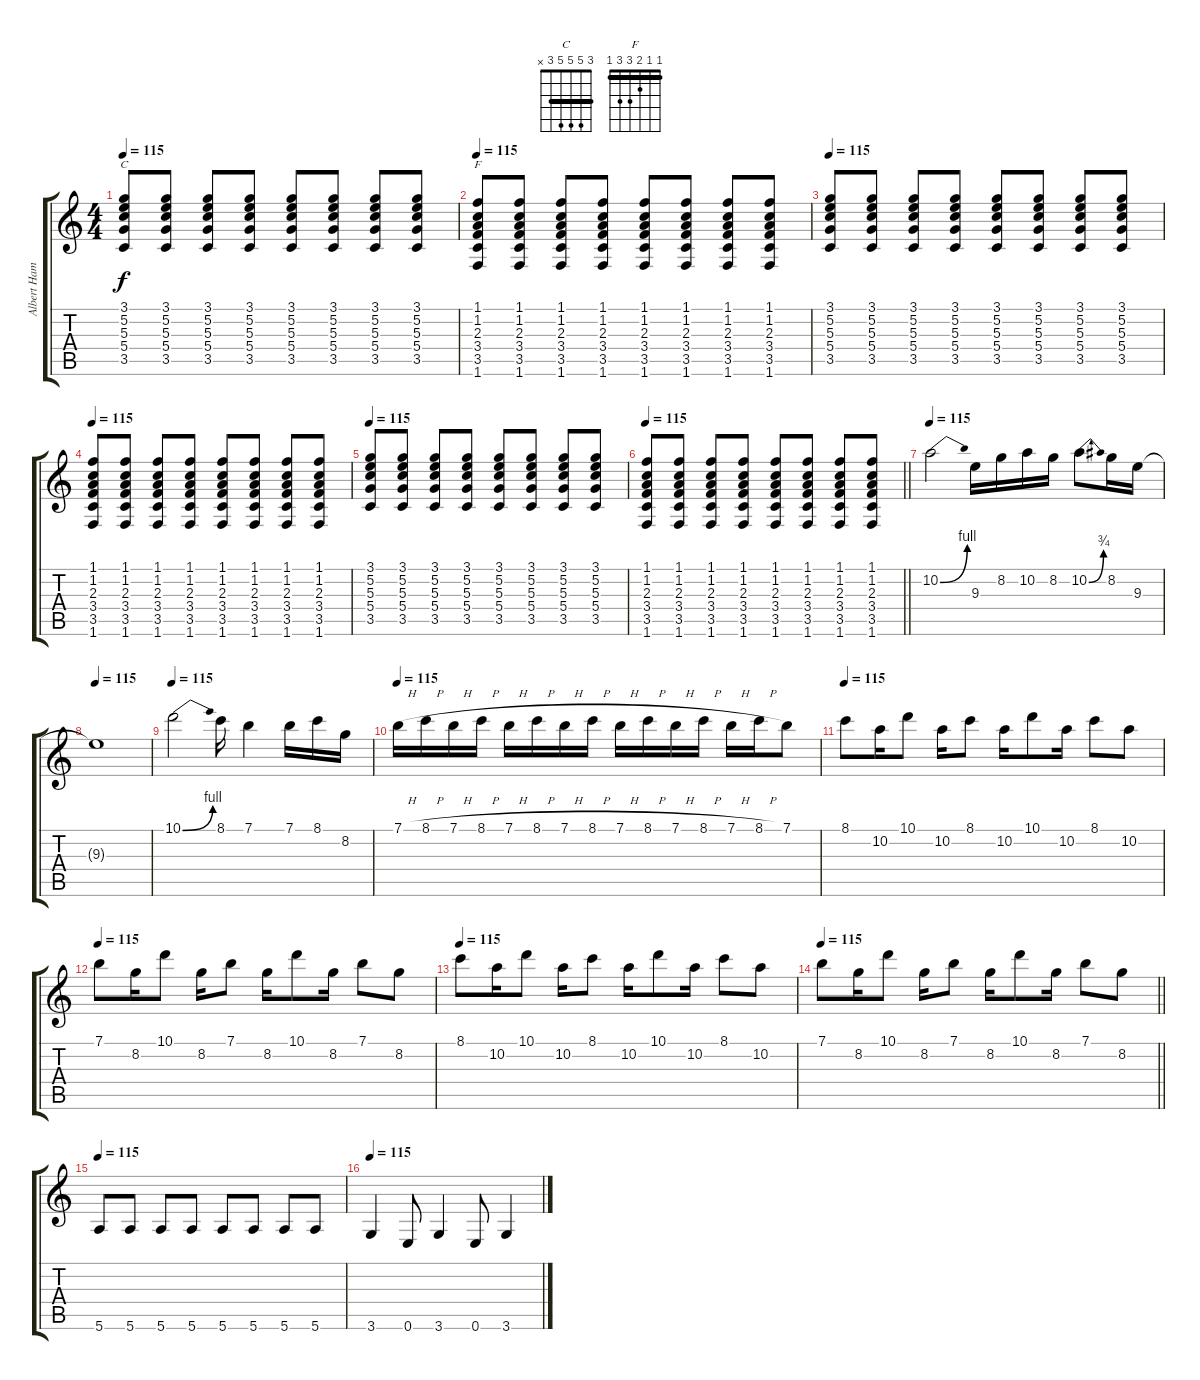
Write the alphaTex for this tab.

\track ("Albert Hammond (Enrico)" "Albert Ham") {instrument distortionguitar}
\staff {score tabs}
\tuning (E4 B3 G3 D3 A2 E2) {hide}
\chord ("C" 3 5 5 5 3 x) {barre 3}
\chord ("F" 1 1 2 3 3 1) {barre 1}
\ts (4 4)
\tempo 115
\clef g2
\ks c
(3.1 5.2 5.3 5.4 3.5).8{ch "C" dy f} (3.1 5.2 5.3 5.4 3.5).8 (3.1 5.2 5.3 5.4 3.5).8 (3.1 5.2 5.3 5.4 3.5).8 (3.1 5.2 5.3 5.4 3.5).8 (3.1 5.2 5.3 5.4 3.5).8 (3.1 5.2 5.3 5.4 3.5).8 (3.1 5.2 5.3 5.4 3.5).8 |
\tempo 115
(1.1 1.2 2.3 3.4 3.5 1.6).8{ch "F"} (1.1 1.2 2.3 3.4 3.5 1.6).8 (1.1 1.2 2.3 3.4 3.5 1.6).8 (1.1 1.2 2.3 3.4 3.5 1.6).8 (1.1 1.2 2.3 3.4 3.5 1.6).8 (1.1 1.2 2.3 3.4 3.5 1.6).8 (1.1 1.2 2.3 3.4 3.5 1.6).8 (1.1 1.2 2.3 3.4 3.5 1.6).8 |
\tempo 115
(3.1 5.2 5.3 5.4 3.5).8 (3.1 5.2 5.3 5.4 3.5).8 (3.1 5.2 5.3 5.4 3.5).8 (3.1 5.2 5.3 5.4 3.5).8 (3.1 5.2 5.3 5.4 3.5).8 (3.1 5.2 5.3 5.4 3.5).8 (3.1 5.2 5.3 5.4 3.5).8 (3.1 5.2 5.3 5.4 3.5).8 |
\tempo 115
(1.1 1.2 2.3 3.4 3.5 1.6).8 (1.1 1.2 2.3 3.4 3.5 1.6).8 (1.1 1.2 2.3 3.4 3.5 1.6).8 (1.1 1.2 2.3 3.4 3.5 1.6).8 (1.1 1.2 2.3 3.4 3.5 1.6).8 (1.1 1.2 2.3 3.4 3.5 1.6).8 (1.1 1.2 2.3 3.4 3.5 1.6).8 (1.1 1.2 2.3 3.4 3.5 1.6).8 |
\tempo 115
(3.1 5.2 5.3 5.4 3.5).8 (3.1 5.2 5.3 5.4 3.5).8 (3.1 5.2 5.3 5.4 3.5).8 (3.1 5.2 5.3 5.4 3.5).8 (3.1 5.2 5.3 5.4 3.5).8 (3.1 5.2 5.3 5.4 3.5).8 (3.1 5.2 5.3 5.4 3.5).8 (3.1 5.2 5.3 5.4 3.5).8 |
\tempo 115
\barLineRight lightlight
(1.1 1.2 2.3 3.4 3.5 1.6).8 (1.1 1.2 2.3 3.4 3.5 1.6).8 (1.1 1.2 2.3 3.4 3.5 1.6).8 (1.1 1.2 2.3 3.4 3.5 1.6).8 (1.1 1.2 2.3 3.4 3.5 1.6).8 (1.1 1.2 2.3 3.4 3.5 1.6).8 (1.1 1.2 2.3 3.4 3.5 1.6).8 (1.1 1.2 2.3 3.4 3.5 1.6).8 |
\tempo 115
10.2{be (bend 0 0 60 4)}.2 9.3.16 8.2.16 10.2.16 8.2.16 10.2{be (bend 0 0 60 3)}.8 8.2.16 9.3.16 |
\tempo 115
9.3{t}.1 |
\tempo 115
10.1{be (bend 0 0 60 4)}.2 8.1.16 7.1.4 7.1.16 8.1.16 8.2.16 |
\tempo 115
7.1{h}.16 8.1{h}.16 7.1{h}.16 8.1{h}.16 7.1{h}.16 8.1{h}.16 7.1{h}.16 8.1{h}.16 7.1{h}.16 8.1{h}.16 7.1{h}.16 8.1{h}.16 7.1{h}.16 8.1{h}.16 7.1.8 |
\tempo 115
8.1.8 10.2.16 10.1.8 10.2.16 8.1.8 10.2.16 10.1.8 10.2.16 8.1.8 10.2.8 |
\tempo 115
7.1.8 8.2.16 10.1.8 8.2.16 7.1.8 8.2.16 10.1.8 8.2.16 7.1.8 8.2.8 |
\tempo 115
8.1.8 10.2.16 10.1.8 10.2.16 8.1.8 10.2.16 10.1.8 10.2.16 8.1.8 10.2.8 |
\tempo 115
\barLineRight lightlight
7.1.8 8.2.16 10.1.8 8.2.16 7.1.8 8.2.16 10.1.8 8.2.16 7.1.8 8.2.8 |
\tempo 115
5.6.8 5.6.8 5.6.8 5.6.8 5.6.8 5.6.8 5.6.8 5.6.8 |
\tempo 115
3.6.4 0.6.8 3.6.4 0.6.8 3.6.4
